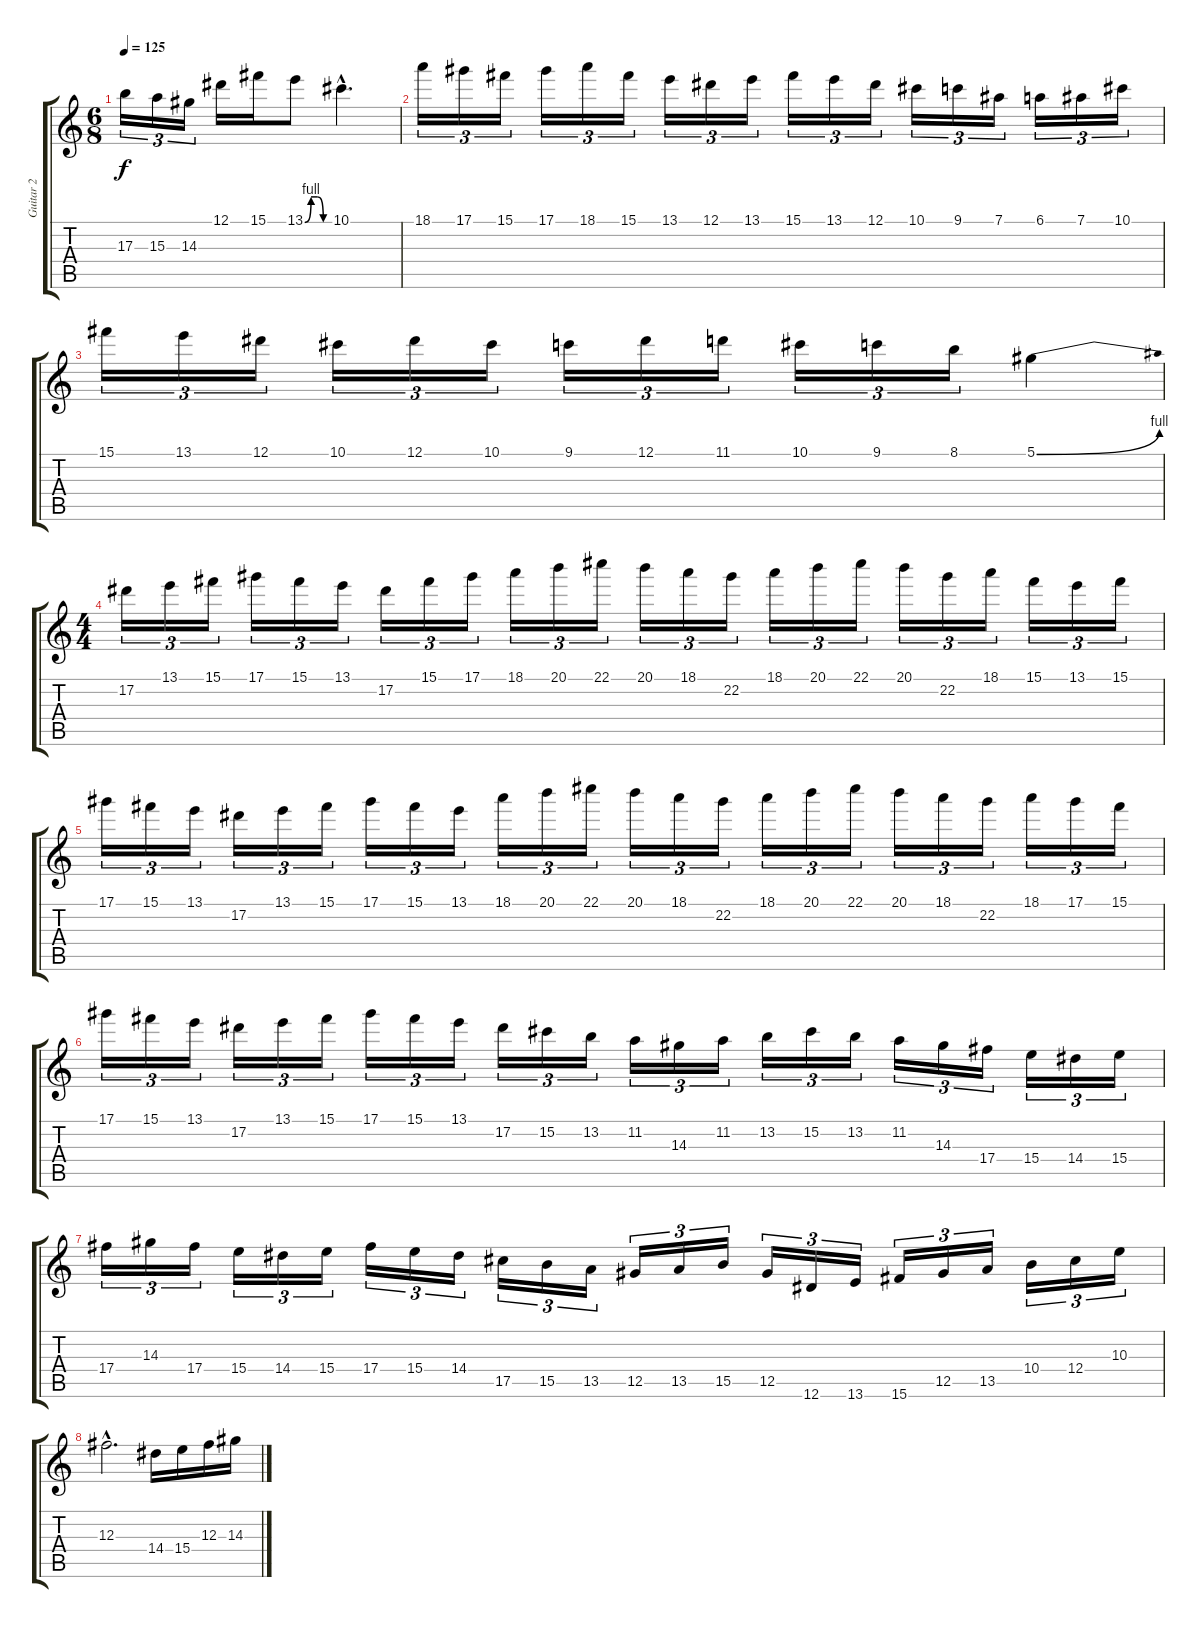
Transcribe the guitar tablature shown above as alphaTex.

\track ("Guitar 2" "Guitar 2") {instrument overdrivenguitar}
\staff {score tabs}
\tuning (Eb4 Bb3 Gb3 Db3 Ab2 Eb2) {hide}
\ts (6 8)
\tempo 125
\clef g2
\ks c
17.3.16{tu (3 2) dy f} 15.3.16{tu (3 2)} 14.3.16{tu (3 2)} 12.1.16 15.1.16 13.1{be (custom 0 0 15 4 30 4 45 0 60 0)}.8 10.1{hac}.4{d} |
18.1.16{tu (3 2)} 17.1.16{tu (3 2)} 15.1.16{tu (3 2)} 17.1.16{tu (3 2)} 18.1.16{tu (3 2)} 15.1.16{tu (3 2)} 13.1.16{tu (3 2)} 12.1.16{tu (3 2)} 13.1.16{tu (3 2)} 15.1.16{tu (3 2)} 13.1.16{tu (3 2)} 12.1.16{tu (3 2)} 10.1.16{tu (3 2)} 9.1.16{tu (3 2)} 7.1.16{tu (3 2)} 6.1.16{tu (3 2)} 7.1.16{tu (3 2)} 10.1.16{tu (3 2)} |
15.1.16{tu (3 2)} 13.1.16{tu (3 2)} 12.1.16{tu (3 2)} 10.1.16{tu (3 2)} 12.1.16{tu (3 2)} 10.1.16{tu (3 2)} 9.1.16{tu (3 2)} 12.1.16{tu (3 2)} 11.1.16{tu (3 2)} 10.1.16{tu (3 2)} 9.1.16{tu (3 2)} 8.1.16{tu (3 2)} 5.1{be (bend 0 0 60 4)}.4 |
\ts (4 4)
17.2.16{tu (3 2)} 13.1.16{tu (3 2)} 15.1.16{tu (3 2)} 17.1.16{tu (3 2)} 15.1.16{tu (3 2)} 13.1.16{tu (3 2)} 17.2.16{tu (3 2)} 15.1.16{tu (3 2)} 17.1.16{tu (3 2)} 18.1.16{tu (3 2)} 20.1.16{tu (3 2)} 22.1.16{tu (3 2)} 20.1.16{tu (3 2)} 18.1.16{tu (3 2)} 22.2.16{tu (3 2)} 18.1.16{tu (3 2)} 20.1.16{tu (3 2)} 22.1.16{tu (3 2)} 20.1.16{tu (3 2)} 22.2.16{tu (3 2)} 18.1.16{tu (3 2)} 15.1.16{tu (3 2)} 13.1.16{tu (3 2)} 15.1.16{tu (3 2)} |
17.1.16{tu (3 2)} 15.1.16{tu (3 2)} 13.1.16{tu (3 2)} 17.2.16{tu (3 2)} 13.1.16{tu (3 2)} 15.1.16{tu (3 2)} 17.1.16{tu (3 2)} 15.1.16{tu (3 2)} 13.1.16{tu (3 2)} 18.1.16{tu (3 2)} 20.1.16{tu (3 2)} 22.1.16{tu (3 2)} 20.1.16{tu (3 2)} 18.1.16{tu (3 2)} 22.2.16{tu (3 2)} 18.1.16{tu (3 2)} 20.1.16{tu (3 2)} 22.1.16{tu (3 2)} 20.1.16{tu (3 2)} 18.1.16{tu (3 2)} 22.2.16{tu (3 2)} 18.1.16{tu (3 2)} 17.1.16{tu (3 2)} 15.1.16{tu (3 2)} |
17.1.16{tu (3 2)} 15.1.16{tu (3 2)} 13.1.16{tu (3 2)} 17.2.16{tu (3 2)} 13.1.16{tu (3 2)} 15.1.16{tu (3 2)} 17.1.16{tu (3 2)} 15.1.16{tu (3 2)} 13.1.16{tu (3 2)} 17.2.16{tu (3 2)} 15.2.16{tu (3 2)} 13.2.16{tu (3 2)} 11.2.16{tu (3 2)} 14.3.16{tu (3 2)} 11.2.16{tu (3 2)} 13.2.16{tu (3 2)} 15.2.16{tu (3 2)} 13.2.16{tu (3 2)} 11.2.16{tu (3 2)} 14.3.16{tu (3 2)} 17.4.16{tu (3 2)} 15.4.16{tu (3 2)} 14.4.16{tu (3 2)} 15.4.16{tu (3 2)} |
17.4.16{tu (3 2)} 14.3.16{tu (3 2)} 17.4.16{tu (3 2)} 15.4.16{tu (3 2)} 14.4.16{tu (3 2)} 15.4.16{tu (3 2)} 17.4.16{tu (3 2)} 15.4.16{tu (3 2)} 14.4.16{tu (3 2)} 17.5.16{tu (3 2)} 15.5.16{tu (3 2)} 13.5.16{tu (3 2)} 12.5.16{tu (3 2)} 13.5.16{tu (3 2)} 15.5.16{tu (3 2)} 12.5.16{tu (3 2)} 12.6.16{tu (3 2)} 13.6.16{tu (3 2)} 15.6.16{tu (3 2)} 12.5.16{tu (3 2)} 13.5.16{tu (3 2)} 10.4.16{tu (3 2)} 12.4.16{tu (3 2)} 10.3.16{tu (3 2)} |
12.3{hac}.2{d} 14.4.16 15.4.16 12.3.16 14.3.16
